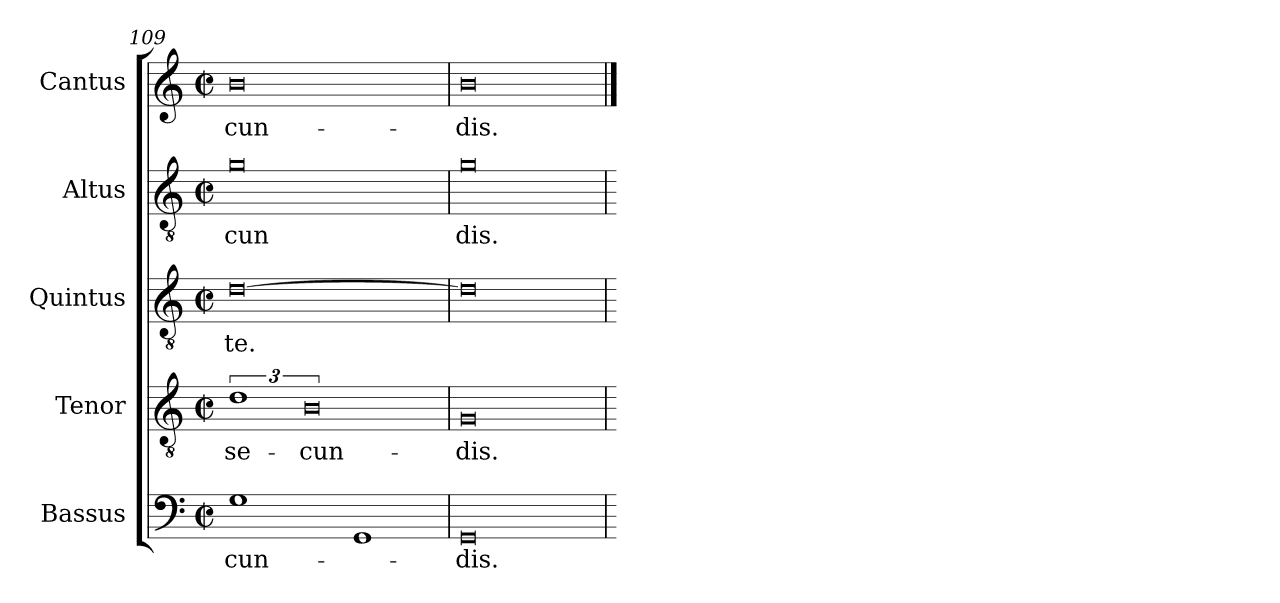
**kern	**text	**kern	**text	**kern	**text	**kern	**text	**kern	**text
*part5	*part5	*part4	*part4	*part3	*part3	*part2	*part2	*part1	*part1
*staff5	*staff5	*staff4	*staff4	*staff3	*staff3	*staff2	*staff2	*staff1	*staff1
*I"Bassus	*	*I"Tenor	*	*I"Quintus	*	*I"Altus	*	*I"Cantus	*
*clefF4	*	*clefGv2	*	*clefGv2	*	*clefGv2	*	*clefG2	*
*M2/2	*	*M2/2	*	*M2/2	*	*M2/2	*	*M2/2	*
*met(c|)	*	*met(c|)	*	*met(c|)	*	*met(c|)	*	*met(c|)	*
=109	=109	=109	=109	=109	=109	=109	=109	=109	=109
!	!LO:LY:b	!	!LO:LY:b:cj	!	!LO:LY:b:cj	!	!LO:LY:b:cj	!	!LO:LY:b:cj
1G	-cun-	3%2d	se-	[>0d	-te.	0g	cun	0b	-cun-
!	!	!	!LO:LY:b:cj	!	!	!	!	!	!
.	.	3%4B	-cun-	.	.	.	.	.	.
1GG	.	.	.	.	.	.	.	.	.
=110	=110	=110	=110	=110	=110	=110	=110	=110	=110
!	!LO:LY:b:cj	!	!LO:LY:b:cj	!	!	!	!LO:LY:b:cj	!	!LO:LY:b:cj
0GG	-dis.	0G	-dis.	0d]	.	0g	dis.	0b	-dis.
=	==	=	==	=	==	=	==	==	==
*-	*-	*-	*-	*-	*-	*-	*-	*-	*-
